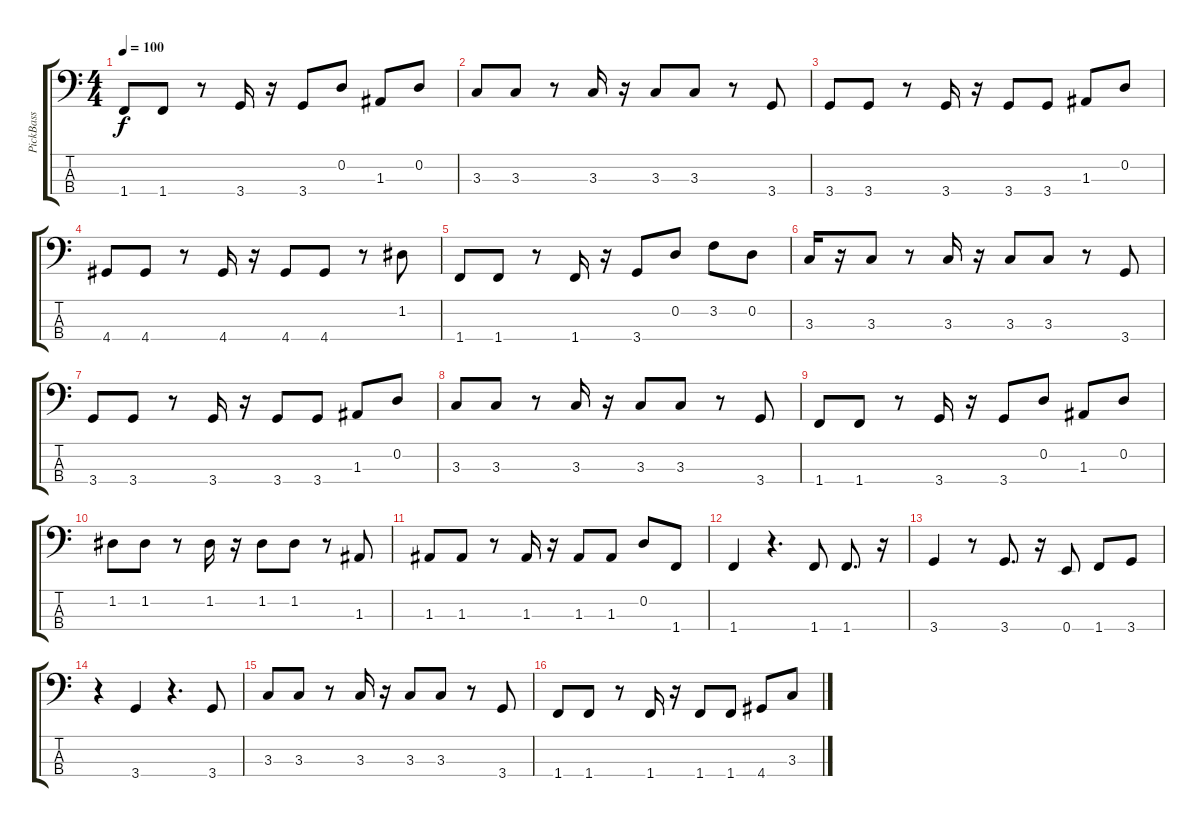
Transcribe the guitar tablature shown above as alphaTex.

\track ("PickBass" "PickBass") {instrument electricbasspick}
\staff {score tabs}
\tuning (G2 D2 A1 E1) {hide}
\ts (4 4)
\tempo 100
\clef f4
\ks c
1.4.8{dy f} 1.4.8 r.8 3.4.16 r.16 3.4.8 0.2.8 1.3.8 0.2.8 |
3.3.8 3.3.8 r.8 3.3.16 r.16 3.3.8 3.3.8 r.8 3.4.8 |
3.4.8 3.4.8 r.8 3.4.16 r.16 3.4.8 3.4.8 1.3.8 0.2.8 |
4.4.8 4.4.8 r.8 4.4.16 r.16 4.4.8 4.4.8 r.8 1.2.8 |
1.4.8 1.4.8 r.8 1.4.16 r.16 3.4.8 0.2.8 3.2.8 0.2.8 |
3.3.16 r.16 3.3.8 r.8 3.3.16 r.16 3.3.8 3.3.8 r.8 3.4.8 |
3.4.8 3.4.8 r.8 3.4.16 r.16 3.4.8 3.4.8 1.3.8 0.2.8 |
3.3.8 3.3.8 r.8 3.3.16 r.16 3.3.8 3.3.8 r.8 3.4.8 |
1.4.8 1.4.8 r.8 3.4.16 r.16 3.4.8 0.2.8 1.3.8 0.2.8 |
1.2.8 1.2.8 r.8 1.2.16 r.16 1.2.8 1.2.8 r.8 1.3.8 |
1.3.8 1.3.8 r.8 1.3.16 r.16 1.3.8 1.3.8 0.2.8 1.4.8 |
1.4.4 r.4{d} 1.4.8 1.4.8{d} r.16 |
3.4.4 r.8 3.4.8{d} r.16 0.4.8 1.4.8 3.4.8 |
r.4 3.4.4 r.4{d} 3.4.8 |
3.3.8 3.3.8 r.8 3.3.16 r.16 3.3.8 3.3.8 r.8 3.4.8 |
1.4.8 1.4.8 r.8 1.4.16 r.16 1.4.8 1.4.8 4.4.8 3.3.8
